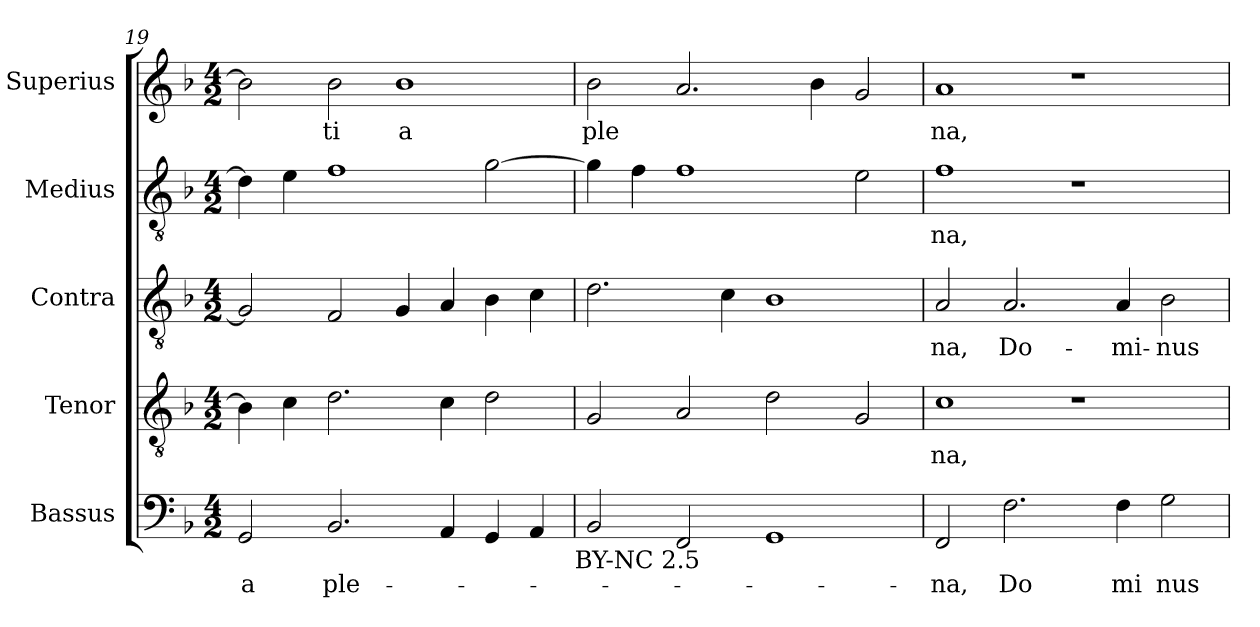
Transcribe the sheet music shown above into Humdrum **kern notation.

**kern	**text	**kern	**text	**kern	**text	**kern	**text	**kern	**text
*part5	*part5	*part4	*part4	*part3	*part3	*part2	*part2	*part1	*part1
*staff5	*staff5	*staff4	*staff4	*staff3	*staff3	*staff2	*staff2	*staff1	*staff1
*I"Bassus	*	*I"Tenor	*	*I"Contra	*	*I"Medius	*	*I"Superius	*
*clefF4	*	*clefGv2	*	*clefGv2	*	*clefGv2	*	*clefG2	*
*k[b-]	*	*k[b-]	*	*k[b-]	*	*k[b-]	*	*k[b-]	*
*F:	*	*F:	*	*F:	*	*F:	*	*F:	*
*M4/2	*	*M4/2	*	*M4/2	*	*M4/2	*	*M4/2	*
=19	=19	=19	=19	=19	=19	=19	=19	=19	=19
!	!LO:LY:b:cj	!	!	!	!	!	!	!	!
2GG/	-a	4B-\]	.	2G/]	.	4d\]	.	2b-\]	.
.	.	4c\	.	.	.	4e\	.	.	.
!	!LO:LY:b	!	!	!	!	!	!	!	!LO:LY:b:cj
2.BB-/	ple-	2.d\	.	2F/	.	1f	.	2b-\	ti
!	!	!	!	!	!	!	!	!	!LO:LY:b:cj
.	.	.	.	4G/	.	.	.	1b-	a
4AA/	.	4c\	.	4A/	.	.	.	.	.
4GG/	.	2d\	.	4B-\	.	[>2g\	.	.	.
4AA/	.	.	.	4c\	.	.	.	.	.
!LO:TX:b:t=BY-NC 2.5	!	!	!	!	!	!	!	!	!
=20	=20	=20	=20	=20	=20	=20	=20	=20	=20
!	!	!	!	!	!	!	!	!	!LO:LY:b
2BB-/	.	2G/	.	2.d\	.	4g\]	.	2b-\	ple
.	.	.	.	.	.	4f\	.	.	.
2FF/	.	2A/	.	.	.	1f	.	2.a/	.
.	.	.	.	4c\	.	.	.	.	.
1GG	.	2d\	.	1B-	.	.	.	.	.
.	.	.	.	.	.	.	.	4b-\	.
.	.	2G/	.	.	.	2e\	.	2g/	.
!!LO:PB:g=z
=21	=21	=21	=21	=21	=21	=21	=21	=21	=21
!	!LO:LY:b:cj	!	!LO:LY:b:cj	!	!LO:LY:b:cj	!	!LO:LY:b:cj	!	!LO:LY:b:cj
2FF/	-na,	1c	na,	2A/	-na,	1f	na,	1a	na,
!	!LO:LY:b:cj	!	!	!	!LO:LY:b:cj	!	!	!	!
2.F\	Do	.	.	2.A/	Do-	.	.	.	.
.	.	1r	.	.	.	1r	.	1r	.
!	!LO:LY:b:cj	!	!	!	!LO:LY:b:cj	!	!	!	!
4F\	mi	.	.	4A/	-mi-	.	.	.	.
!	!LO:LY:b:cj	!	!	!	!LO:LY:b:cj	!	!	!	!
2G\	nus	.	.	2B-\	-nus	.	.	.	.
=	=	=	=	=	=	=	=	=	=
*-	*-	*-	*-	*-	*-	*-	*-	*-	*-
